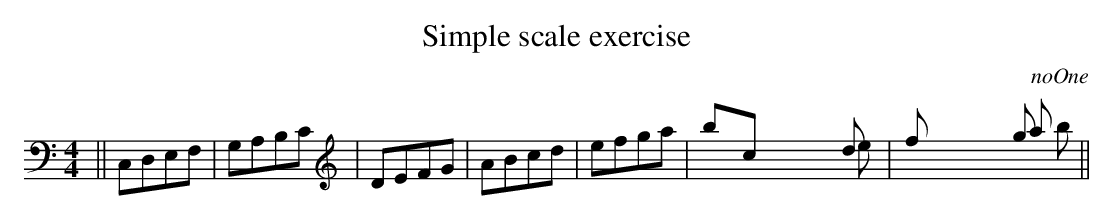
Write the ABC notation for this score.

X:1
T:Simple scale exercise
M:4/4
C:noOne
K:C
|| C,D,E,F, | G,A,B,C | DEFG | ABcd | efga | bc&#x27;d&#x27;e&#x27; | f&#x27;g&#x27;a&#x27;b&#x27; ||
